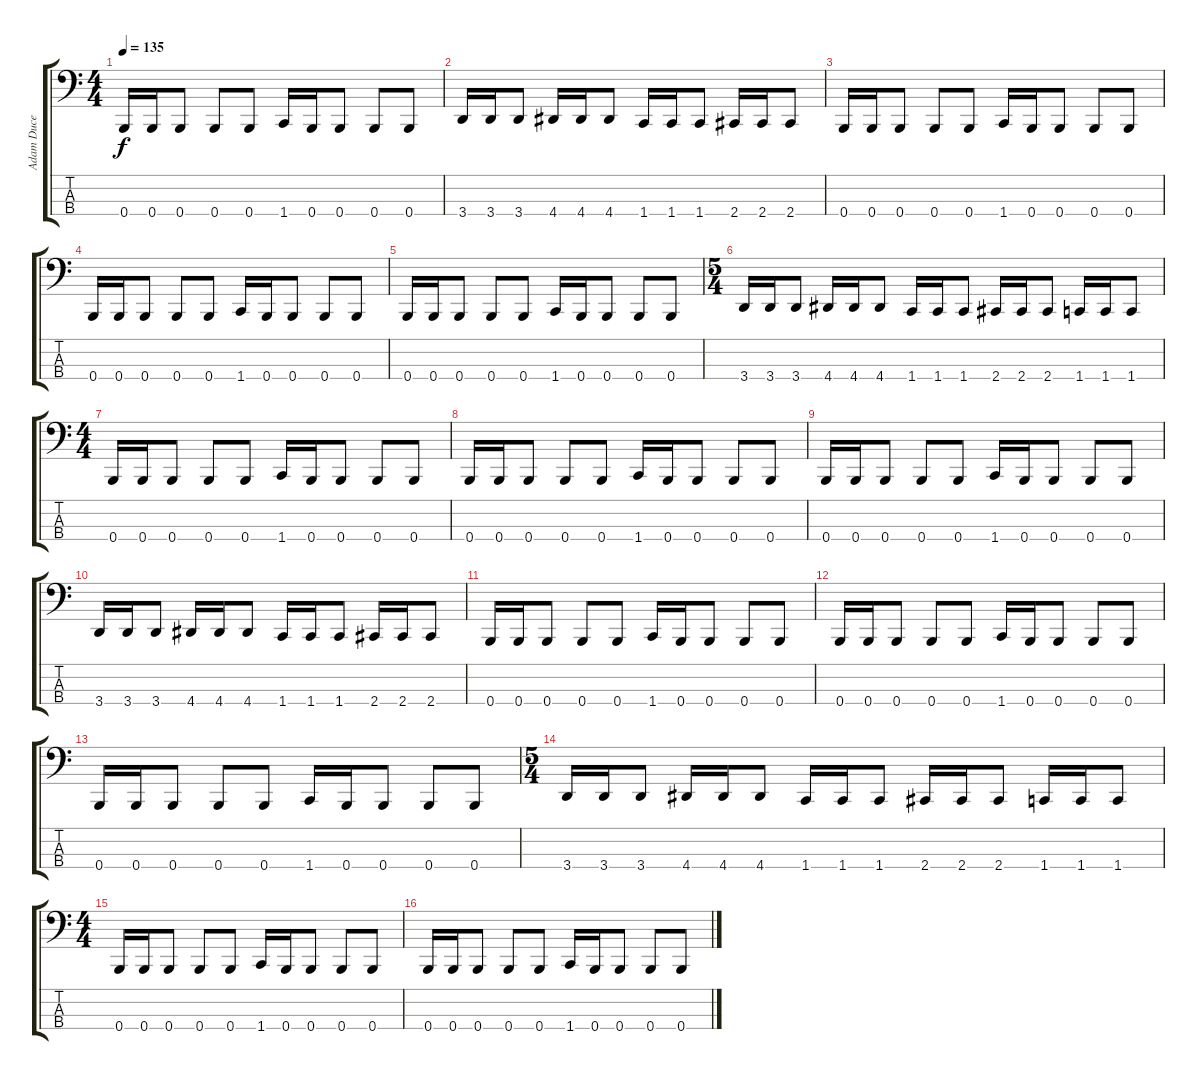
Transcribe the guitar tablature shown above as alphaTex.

\track ("Adam Duce" "Adam Duce") {instrument electricbasspick}
\staff {score tabs}
\tuning (E2 B1 Gb1 B0) {hide}
\ts (4 4)
\tempo 135
\clef f4
\ks c
0.4.16{dy f} 0.4.16 0.4.8 0.4.8 0.4.8 1.4.16 0.4.16 0.4.8 0.4.8 0.4.8 |
3.4.16 3.4.16 3.4.8 4.4.16 4.4.16 4.4.8 1.4.16 1.4.16 1.4.8 2.4.16 2.4.16 2.4.8 |
0.4.16 0.4.16 0.4.8 0.4.8 0.4.8 1.4.16 0.4.16 0.4.8 0.4.8 0.4.8 |
0.4.16 0.4.16 0.4.8 0.4.8 0.4.8 1.4.16 0.4.16 0.4.8 0.4.8 0.4.8 |
0.4.16{volume 14} 0.4.16 0.4.8 0.4.8 0.4.8 1.4.16 0.4.16 0.4.8 0.4.8 0.4.8 |
\ts (5 4)
3.4.16 3.4.16 3.4.8 4.4.16 4.4.16 4.4.8 1.4.16 1.4.16 1.4.8 2.4.16 2.4.16 2.4.8 1.4.16 1.4.16 1.4.8 |
\ts (4 4)
0.4.16{volume 12} 0.4.16 0.4.8 0.4.8 0.4.8 1.4.16 0.4.16 0.4.8 0.4.8 0.4.8 |
0.4.16 0.4.16 0.4.8 0.4.8 0.4.8 1.4.16 0.4.16 0.4.8 0.4.8 0.4.8 |
0.4.16{volume 10} 0.4.16 0.4.8 0.4.8 0.4.8 1.4.16 0.4.16 0.4.8 0.4.8 0.4.8 |
3.4.16 3.4.16 3.4.8 4.4.16 4.4.16 4.4.8 1.4.16 1.4.16 1.4.8 2.4.16 2.4.16 2.4.8 |
0.4.16{volume 9} 0.4.16 0.4.8 0.4.8 0.4.8 1.4.16 0.4.16 0.4.8 0.4.8 0.4.8 |
0.4.16 0.4.16 0.4.8 0.4.8 0.4.8 1.4.16 0.4.16 0.4.8 0.4.8 0.4.8 |
0.4.16{volume 8} 0.4.16 0.4.8 0.4.8 0.4.8 1.4.16 0.4.16 0.4.8 0.4.8 0.4.8 |
\ts (5 4)
3.4.16 3.4.16 3.4.8 4.4.16 4.4.16 4.4.8 1.4.16 1.4.16 1.4.8 2.4.16 2.4.16 2.4.8 1.4.16 1.4.16 1.4.8 |
\ts (4 4)
0.4.16{volume 2} 0.4.16 0.4.8 0.4.8 0.4.8 1.4.16 0.4.16 0.4.8 0.4.8 0.4.8 |
0.4.16 0.4.16 0.4.8 0.4.8 0.4.8 1.4.16 0.4.16 0.4.8 0.4.8 0.4.8
